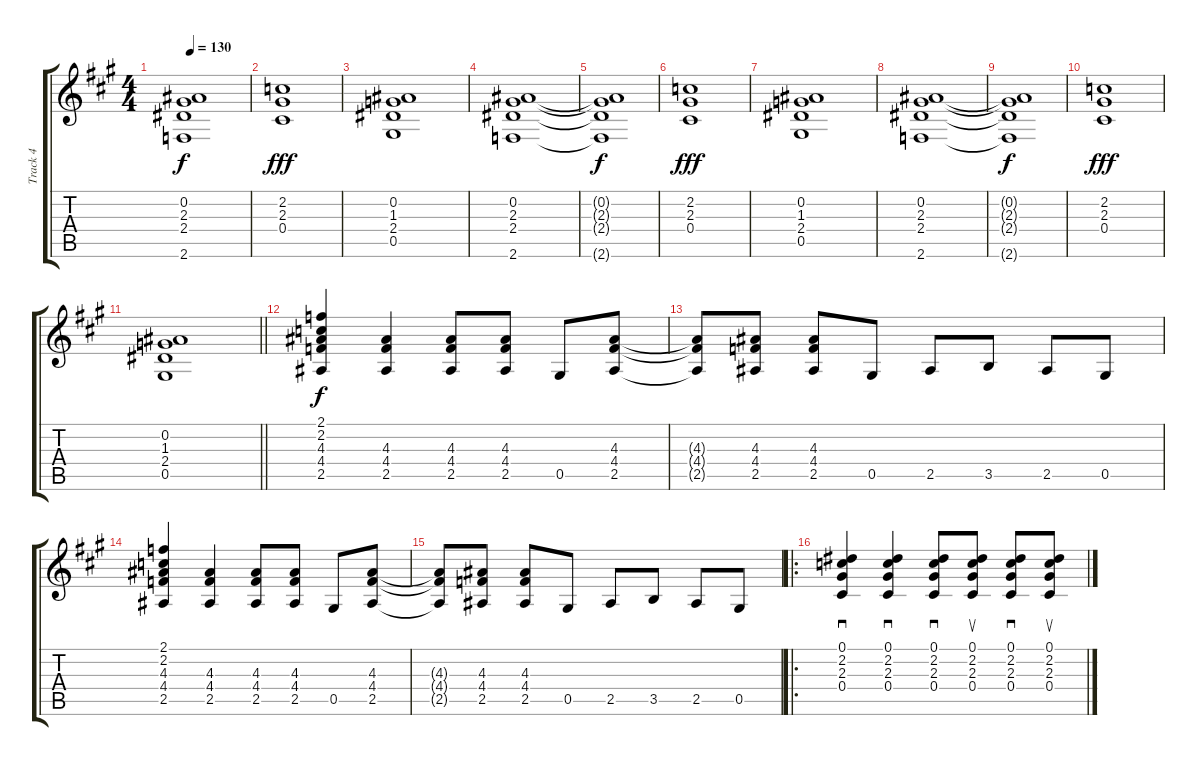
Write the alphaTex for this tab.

\track ("Track 4" "Track 4") {instrument overdrivenguitar}
\staff {score tabs}
\tuning (Eb4 Bb3 Gb3 Db3 Ab2 Eb2) {hide}
\ts (4 4)
\tempo 130
\clef g2
\ks a
(0.2{t} 2.3{t} 2.4{t} 2.6{t}).1{dy f} |
(2.2 2.3 0.4).1{dy fff} |
(0.2 1.3 2.4 0.5).1 |
(0.2 2.3 2.4 2.6).1 |
(0.2{t} 2.3{t} 2.4{t} 2.6{t}).1{dy f} |
(2.2 2.3 0.4).1{dy fff} |
(0.2 1.3 2.4 0.5).1 |
(0.2 2.3 2.4 2.6).1 |
(0.2{t} 2.3{t} 2.4{t} 2.6{t}).1{dy f} |
(2.2 2.3 0.4).1{dy fff} |
\barLineRight lightlight
(0.2 1.3 2.4 0.5).1 |
(2.1 2.2 4.3 4.4 2.5).4{dy f} (4.3 4.4 2.5).4 (4.3 4.4 2.5).8 (4.3 4.4 2.5).8 0.5.8 (4.3 4.4 2.5).8 |
(4.3{t} 4.4{t} 2.5{t}).8 (4.3 4.4 2.5).8 (4.3 4.4 2.5).8 0.5.8 2.5.8 3.5.8 2.5.8 0.5.8 |
(2.1 2.2 4.3 4.4 2.5).4 (4.3 4.4 2.5).4 (4.3 4.4 2.5).8 (4.3 4.4 2.5).8 0.5.8 (4.3 4.4 2.5).8 |
(4.3{t} 4.4{t} 2.5{t}).8 (4.3 4.4 2.5).8 (4.3 4.4 2.5).8 0.5.8 2.5.8 3.5.8 2.5.8 0.5.8 |
\ro
(0.1 2.2 2.3 0.4).4{sd} (0.1 2.2 2.3 0.4).4{sd} (0.1 2.2 2.3 0.4).8{sd} (0.1 2.2 2.3 0.4).8{su} (0.1 2.2 2.3 0.4).8{sd} (0.1 2.2 2.3 0.4).8{su}
